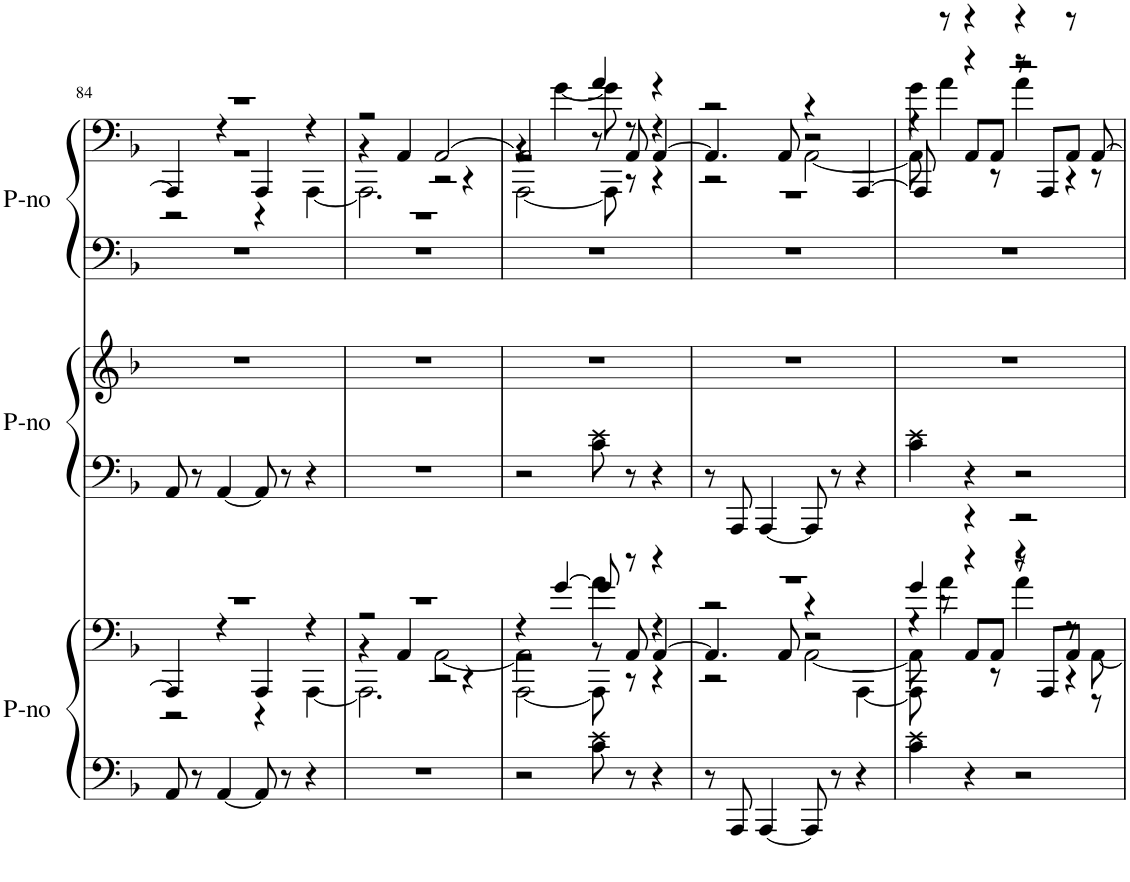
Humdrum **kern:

**kern	**kern	**kern	**kern	**kern	**kern
*part3	*part3	*part2	*part2	*part1	*part1
*staff6	*staff5	*staff4	*staff3	*staff2	*staff1
*I"Piano	*	*I"Piano	*	*I"Piano	*
*I'P-no	*	*I'P-no	*	*I'P-no	*
!!LO:PB:g=z
*clefF4	*clefF4	*clefF4	*clefG2	*clefF4	*clefF4
*	*	*Trd4c7	*Trd4c7	*	*
*k[b-]	*k[b-]	*k[b-]	*k[b-]	*k[b-]	*k[b-]
*M4/4	*M4/4	*M4/4	*M4/4	*M4/4	*M4/4
=84	=84	=84	=84	=84	=84
*	*^	*	*	*	*^
*	*	*^	*	*	*	*	*^
*	*	*	*	*	*	*	*	*	*^
8AA/	1r	4AAA/]	2r	8AA/	1r	1r	1r	1r	4AAA/]	2r
8r	.	.	.	8r	.	.	.	.	.	.
[4AA/	.	4r	.	[4AA/	.	.	.	.	4r	.
8AA/]	.	4AAA/	4r	8AA/]	.	.	.	.	4AAA/	4r
8r	.	.	.	8r	.	.	.	.	.	.
4r	.	4r	[4AAA\	4r	.	.	.	.	4r	[4AAA\
=85	=85	=85	=85	=85	=85	=85	=85	=85	=85	=85
*	*	*	*^	*	*	*	*	*	*	*
1r	1r	2r	4r	2.AAA\]	1r	1r	1r	2r	1r	4r	2.AAA\]
.	.	.	4AA/	.	.	.	.	.	.	4AA/	.
.	.	[2AA\	2r	.	.	.	.	[2AA/	.	2r	.
.	.	.	.	4r	.	.	.	.	.	.	4r
=86	=86	=86	=86	=86	=86	=86	=86	=86	=86	=86	=86
2r	4r	2AA\]	2r	[2AAA\	2r	1r	1r	2AA/]	4r	2r	[2AAA\
.	[4g/	.	.	.	.	.	.	.	[4g\	.	.
8c\ 8e\	8g/]	4a\	8r	8AAA\]	8c\ 8e\	.	.	4a/	8g\]	8r	8AAA\]
8r	8r	.	8AA/	8r	8r	.	.	.	8r	8AA/	8r
4r	4r	4r	[4AA/	4r	4r	.	.	4r	4r	[4AA/	4r
=87	=87	=87	=87	=87	=87	=87	=87	=87	=87	=87	=87
8r	1r	2r	4.AA/]	2r	8r	1r	1r	2r	1r	4.AA/]	2r
8AAA/	.	.	.	.	8AAA/	.	.	.	.	.	.
[4AAA/	.	.	.	.	[4AAA/	.	.	.	.	.	.
.	.	.	8AA/	.	.	.	.	.	.	8AA/	.
8AAA/]	.	4r	2r	[2AA\	8AAA/]	.	.	4r	.	2r	[2AA\
8r	.	.	.	.	8r	.	.	.	.	.	.
4r	.	[4AAA\	.	.	4r	.	.	[4AAA/	.	.	.
=88	=88	=88	=88	=88	=88	=88	=88	=88	=88	=88	=88
4c\ 4e\	4g/	8AAA\]	4r	8AA\]	4c\ 4e\	1r	1r	8AAA/]	4g\	4r	8AA\]
.	.	8r	.	4a\	.	.	.	8r	.	.	4a\
4r	4r	4r	8AA/L	.	4r	.	.	4r	4r	8AA/L	.
.	.	.	8AA/J	8r	.	.	.	.	.	8AA/J	8r
2r	2r	4r	8r	4a\	2r	.	.	4r	2r	8r	4a\
.	.	.	8AAA/L	.	.	.	.	.	.	8AAA/L	.
.	.	8r	8AA/J	4r	.	.	.	8r	.	8AA/J	4r
.	.	[8AA\	8r	.	.	.	.	[8AA/	.	8r	.
*	*v	*v	*v	*v	*	*	*	*v	*v	*v	*v
=	=	=	=	=	=
*-	*-	*-	*-	*-	*-
